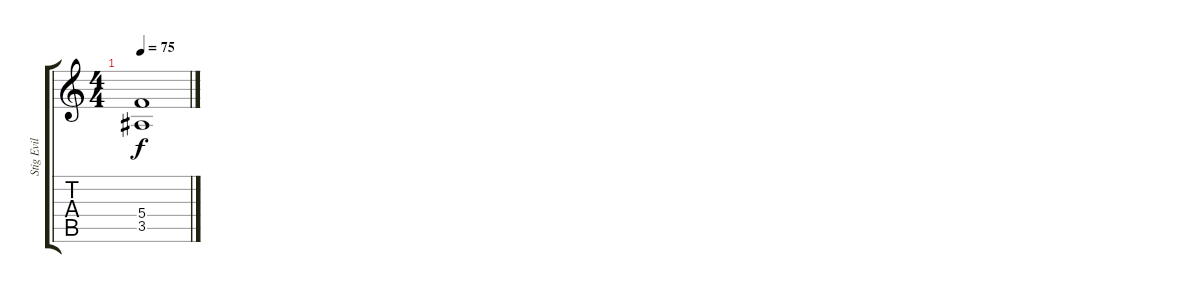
\track ("Stig Evil - Guitar" "Stig Evil ") {instrument overdrivenguitar}
\staff {score tabs}
\tuning (D4 A3 F3 C3 G2 D2) {hide}
\ts (4 4)
\tempo 75
\clef g2
\ks c
(5.4{t} 3.5{t}).1{dy f}
